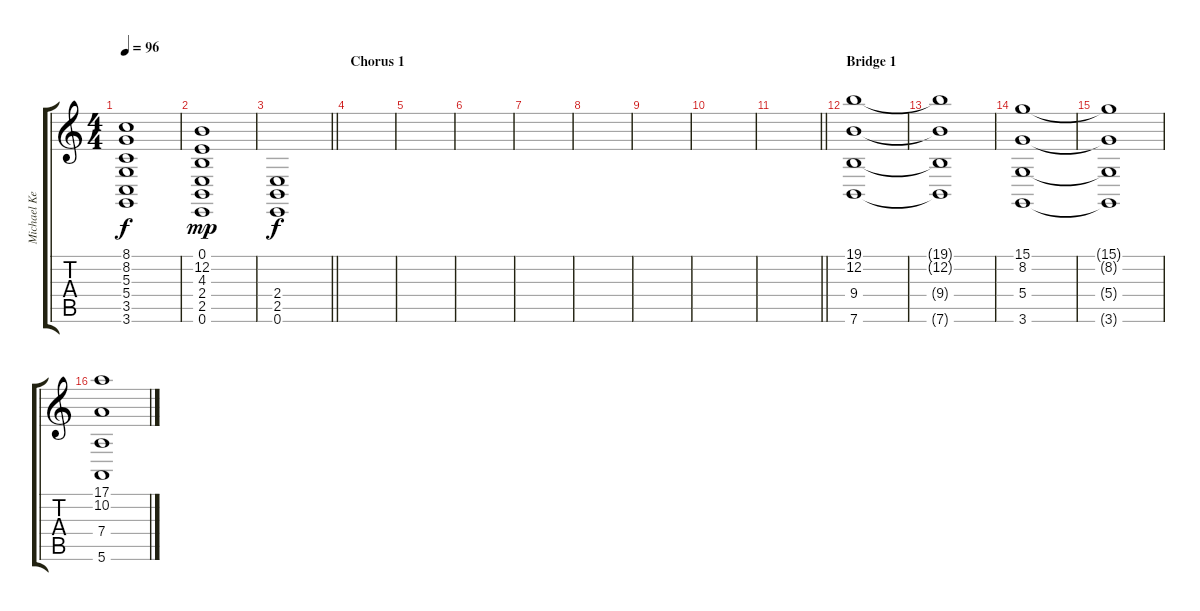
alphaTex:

\track ("Michael Kenny" "Michael Ke") {instrument choiraahs}
\staff {score tabs}
\tuning (E4 B3 G3 D3 A2 E2) {hide}
\ts (4 4)
\tempo 96
\clef g2
\ks c
(8.1{t} 8.2{t} 5.3{t} 5.4{t} 3.5{t} 3.6{t}).1{dy f} |
(0.1 12.2 4.3 2.4 2.5 0.6).1{dy mp} |
\barLineRight lightlight
(2.4 2.5 0.6).1{dy f} |
\section ("" "Chorus 1")
|
|
|
|
|
|
|
\barLineRight lightlight
|
\section ("" "Bridge 1")
(19.1 12.2 9.4 7.6).1 |
(19.1{t} 12.2{t} 9.4{t} 7.6{t}).1 |
(15.1 8.2 5.4 3.6).1 |
(15.1{t} 8.2{t} 5.4{t} 3.6{t}).1 |
(17.1 10.2 7.4 5.6).1
